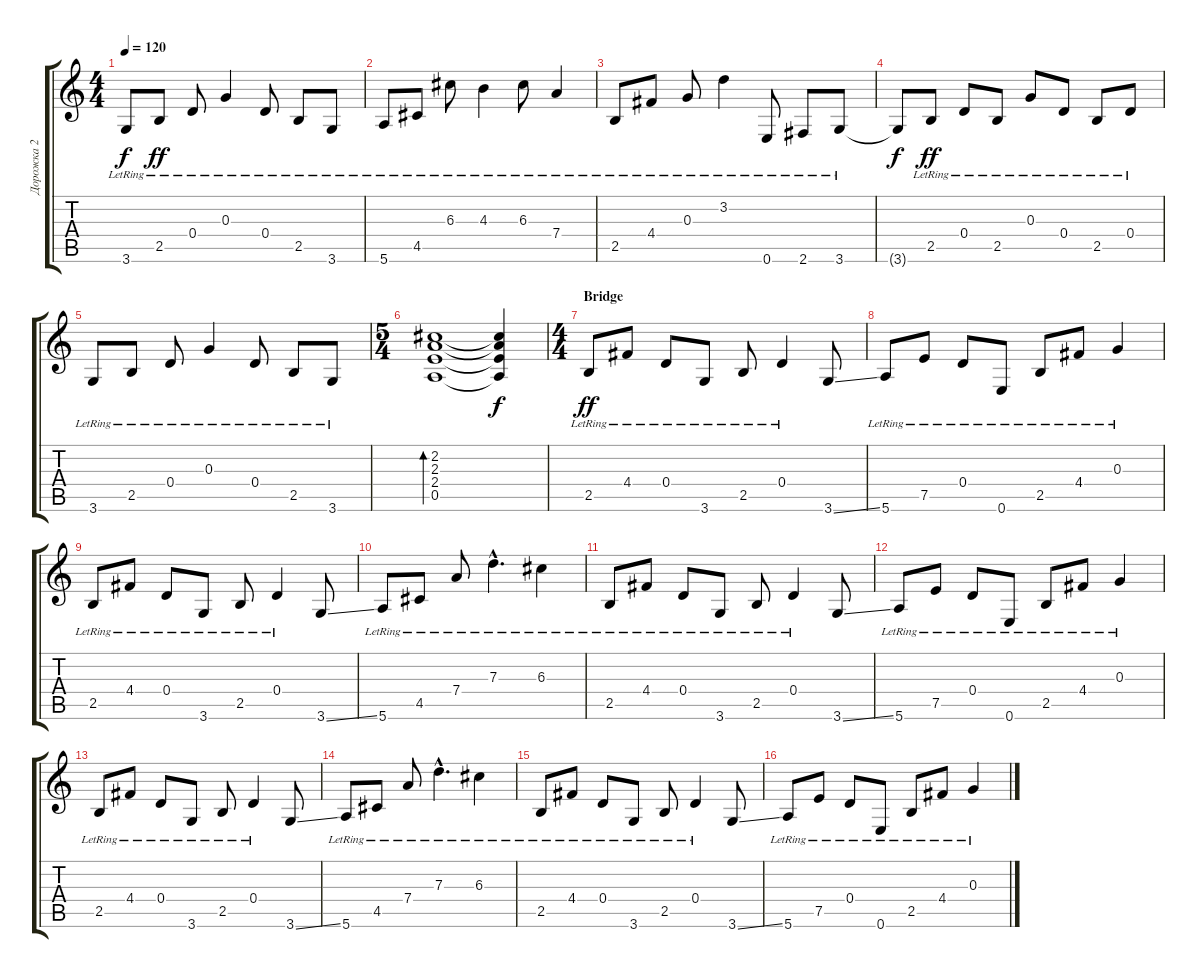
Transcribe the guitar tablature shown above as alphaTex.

\track ("Дорожка 2" "Дорожка 2") {instrument acousticguitarsteel}
\staff {score tabs}
\tuning (E4 B3 G3 D3 A2 E2) {hide}
\ts (4 4)
\tempo 120
\clef g2
\ks c
3.6{lr}.8{dy f} 2.5{lr}.8{dy ff} 0.4{lr}.8 0.3{lr}.4 0.4{lr}.8 2.5{lr}.8 3.6{lr}.8 |
5.6{lr}.8 4.5{lr}.8 6.3{lr}.8 4.3{lr}.4 6.3{lr}.8 7.4{lr}.4 |
2.5{lr}.8 4.4{lr}.8 0.3{lr}.8 3.2{lr}.4 0.6{lr}.8 2.6{lr}.8 3.6{lr}.8 |
3.6{t}.8{dy f} 2.5{lr}.8{dy ff} 0.4{lr}.8 2.5{lr}.8 0.3{lr}.8 0.4{lr}.8 2.5{lr}.8 0.4{lr}.8 |
3.6{lr}.8 2.5{lr}.8 0.4{lr}.8 0.3{lr}.4 0.4{lr}.8 2.5{lr}.8 3.6{lr}.8 |
\ts (5 4)
(2.2 2.3 2.4 0.5).1{bd 240} (2.2{t} 2.3{t} 2.4{t} 0.5{t}).4{dy f} |
\ts (4 4)
\section ("" "Bridge")
2.5{lr}.8{dy ff} 4.4{lr}.8 0.4{lr}.8 3.6{lr}.8 2.5{lr}.8 0.4{lr}.4 3.6{ss}.8 |
5.6{lr}.8 7.5{lr}.8 0.4{lr}.8 0.6{lr}.8 2.5{lr}.8 4.4{lr}.8 0.3{lr}.4 |
2.5{lr}.8 4.4{lr}.8 0.4{lr}.8 3.6{lr}.8 2.5{lr}.8 0.4{lr}.4 3.6{ss}.8 |
5.6{lr}.8 4.5{lr}.8 7.4{lr}.8 7.3{hac lr}.4{d} 6.3{lr}.4 |
2.5{lr}.8 4.4{lr}.8 0.4{lr}.8 3.6{lr}.8 2.5{lr}.8 0.4{lr}.4 3.6{ss}.8 |
5.6{lr}.8 7.5{lr}.8 0.4{lr}.8 0.6{lr}.8 2.5{lr}.8 4.4{lr}.8 0.3{lr}.4 |
2.5{lr}.8 4.4{lr}.8 0.4{lr}.8 3.6{lr}.8 2.5{lr}.8 0.4{lr}.4 3.6{ss}.8 |
5.6{lr}.8 4.5{lr}.8 7.4{lr}.8 7.3{hac lr}.4{d} 6.3{lr}.4 |
2.5{lr}.8 4.4{lr}.8 0.4{lr}.8 3.6{lr}.8 2.5{lr}.8 0.4{lr}.4 3.6{ss}.8 |
5.6{lr}.8 7.5{lr}.8 0.4{lr}.8 0.6{lr}.8 2.5{lr}.8 4.4{lr}.8 0.3{lr}.4
